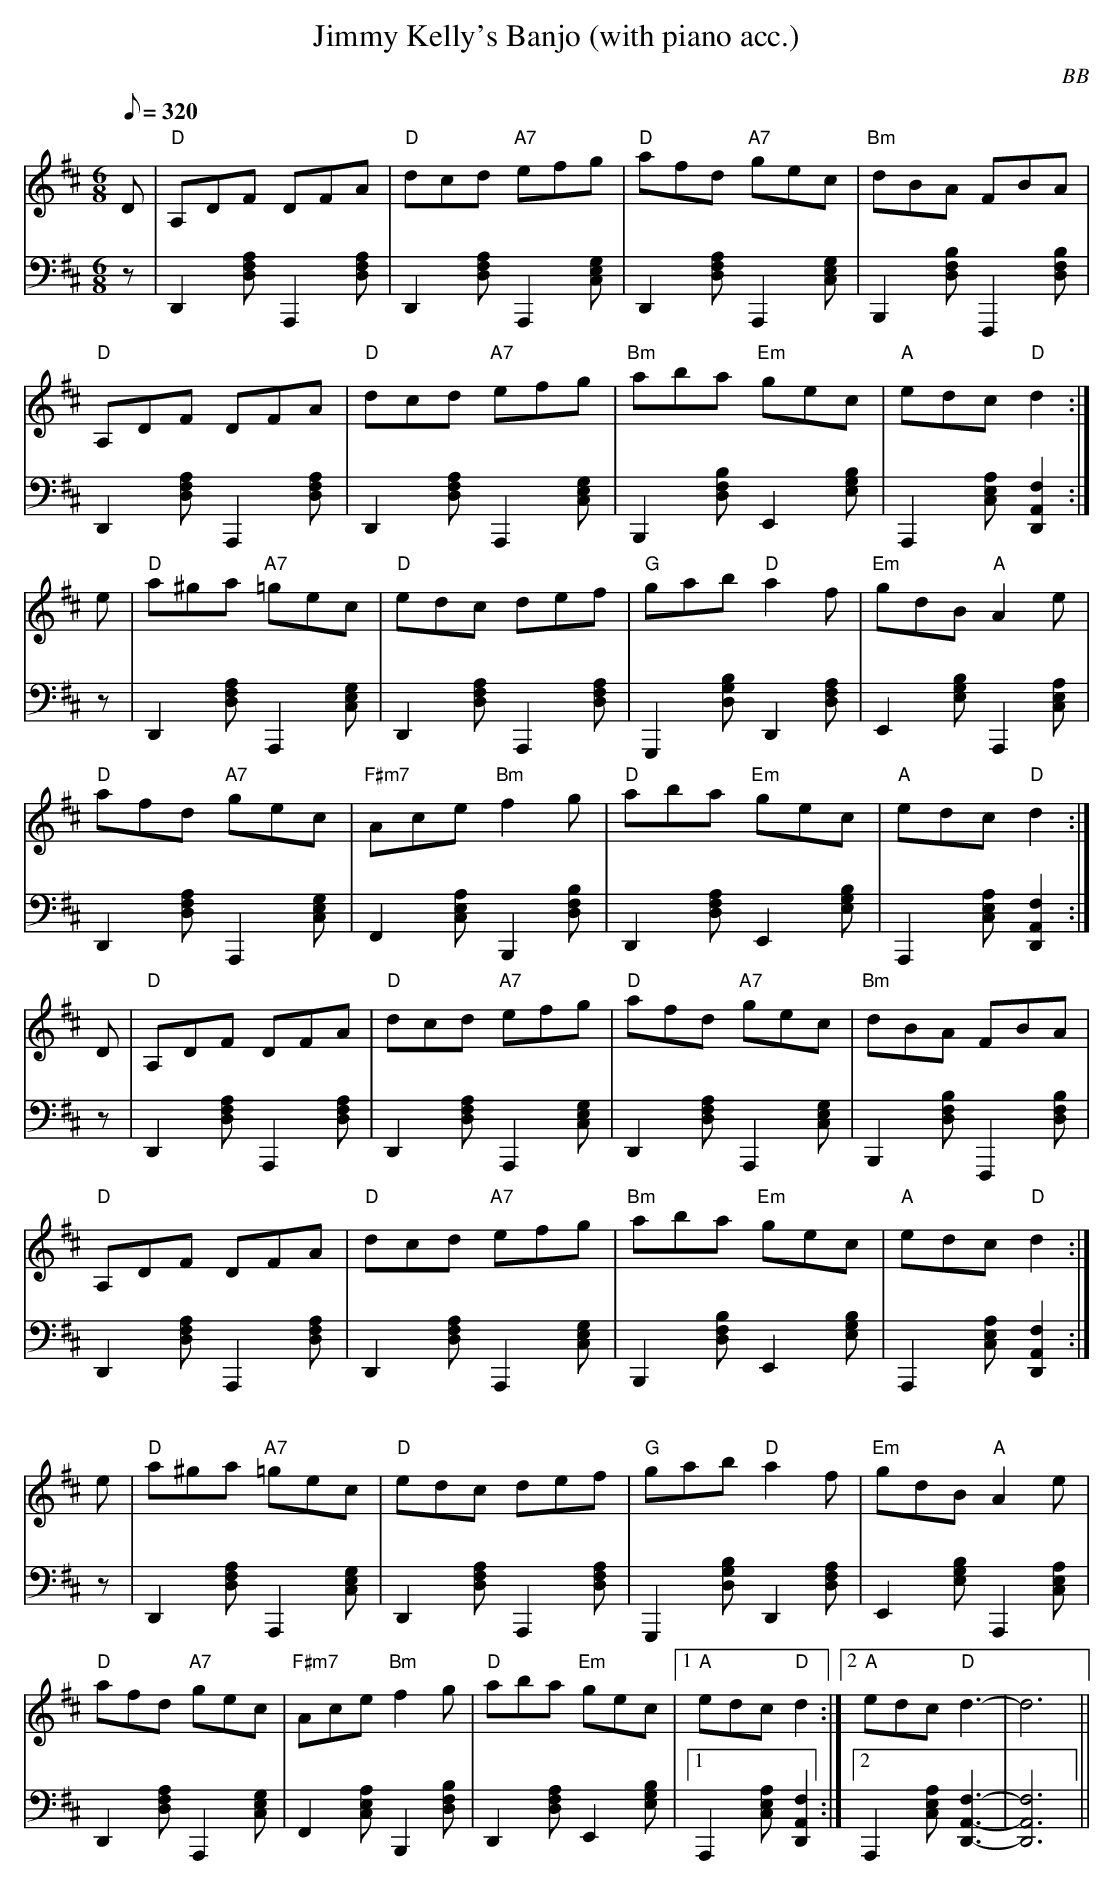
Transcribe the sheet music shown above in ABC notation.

X:1
T: Jimmy Kelly's Banjo (with piano acc.)
C: BB
Q: 1/8=320
M: 6/8
L: 1/8
V: 1 program 1 105 volume=80 %banjo
V: 2 volume=70 clef=bass m=D program 1 00
K: D
[V:1] D|"D"A,DF DFA | "D"dcd "A7"efg | "D"afd "A7"gec | "Bm"dBA FBA |
[V:2] z|D,2[AFD]A,,2[AFD]|D,2[AFD]A,,2[GCE]|D,2[AFD]A,,2[GCE]|B,,2[BDF]F,,2[BDF]|
[V:1] "D"A,DF DFA | "D"dcd "A7"efg | "Bm"aba "Em"gec | "A"edc "D"d2 :|
[V:2] D,2[AFD]A,,2[AFD]|D,2[AFD]A,,2[GCE]|B,,2[BFD]E,2[EBG]|A,,2[AEC][D,2A,2F2]:|
[V:1] e|"D"a^ga "A7"=gec | "D"edc def | "G"gab "D"a2 f | "Em"gdB "A"A2 e |
[V:2] z|D,2[AFD]A,,2[GCE]|D,2[AFD]A,,2[AFD]|G,,2[GDB]D,2[AFD]|E,2[EBG]A,,2[AEC]|
[V:1] "D"afd "A7"gec | "F#m7"Ace "Bm"f2 g | "D"aba "Em"gec | "A"edc "D"d2 :|
[V:2] D,2[AFD]A,,2[GCE]|F,2[EAC]B,,2[BFD]|D,2[AFD]E,2[EBG]|A,,2[AEC][D,2A,2F2]:|
[V:1] D|"D"A,DF DFA | "D"dcd "A7"efg | "D"afd "A7"gec | "Bm"dBA FBA |
[V:2] z|D,2[AFD]A,,2[AFD]|D,2[AFD]A,,2[GCE]|D,2[AFD]A,,2[GCE]|B,,2[BDF]F,,2[BDF]|
[V:1] "D"A,DF DFA | "D"dcd "A7"efg | "Bm"aba "Em"gec | "A"edc "D"d2 :|
[V:2] D,2[AFD]A,,2[AFD]|D,2[AFD]A,,2[GCE]|B,,2[BFD]E,2[EBG]|A,,2[AEC][D,2A,2F2]:|
[V:1] e|"D"a^ga "A7"=gec | "D"edc def | "G"gab "D"a2 f | "Em"gdB "A"A2 e |
[V:2] z|D,2[AFD]A,,2[GCE]|D,2[AFD]A,,2[AFD]|G,,2[GDB]D,2[AFD]|E,2[EBG]A,,2[AEC]|
[V:1] "D"afd "A7"gec | "F#m7"Ace "Bm"f2 g | "D"aba "Em"gec |1 "A"edc "D"d2 :|2\
"A"edc "D"d3-|d6||
[V:2] D,2[AFD]A,,2[GCE]|F,2[EAC]B,,2[BFD]|D,2[AFD]E,2[EBG]|1 A,,2[AEC][D,2A,2F2]:|2\
A,,2[AEC][D,3-A,3-F3-]|[D,6A,6F6]||
